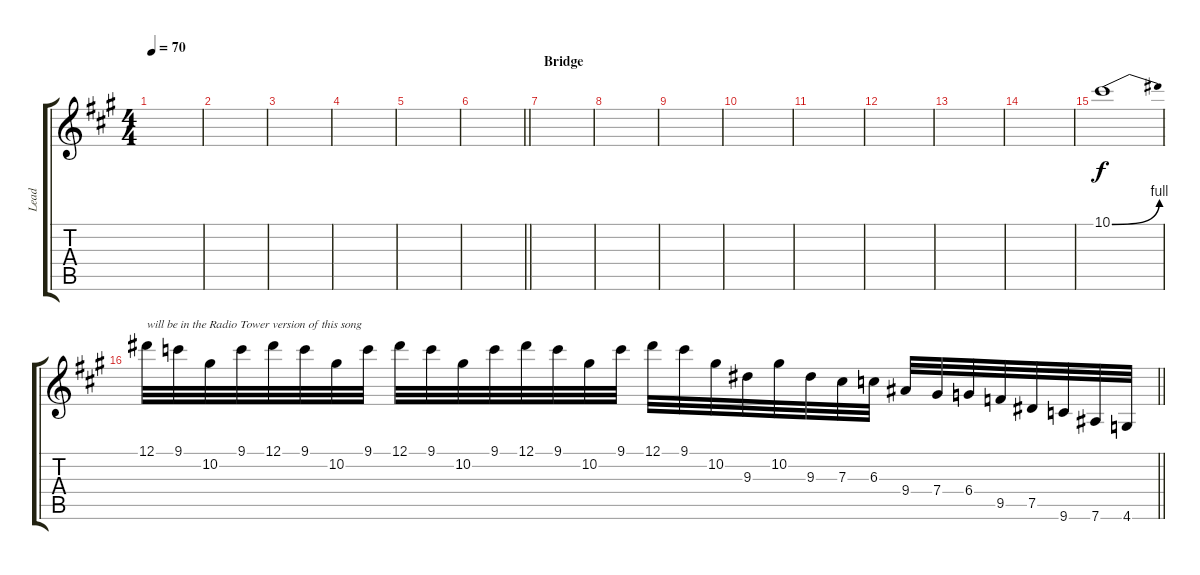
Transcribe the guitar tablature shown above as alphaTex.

\track ("Lead" "Lead") {instrument overdrivenguitar}
\staff {score tabs}
\tuning (Eb4 Bb3 Gb3 Db3 Ab2 Eb2) {hide}
\ts (4 4)
\tempo 70
\clef g2
\ks a
|
|
|
|
|
\barLineRight lightlight
|
\section ("" "Bridge")
|
|
|
|
|
|
|
|
10.1{be (bend 0 0 60 4)}.1{volume 13} |
\barLineRight lightlight
12.1.32{txt "will be in the Radio Tower version of this song"} 9.1.32 10.2.32 9.1.32 12.1.32 9.1.32 10.2.32 9.1.32 12.1.32 9.1.32 10.2.32 9.1.32 12.1.32 9.1.32 10.2.32 9.1.32 12.1.32 9.1.32 10.2.32 9.3.32 10.2.32 9.3.32 7.3.32 6.3.32 9.4.32 7.4.32 6.4.32 9.5.32 7.5.32 9.6.32 7.6.32 4.6.32
